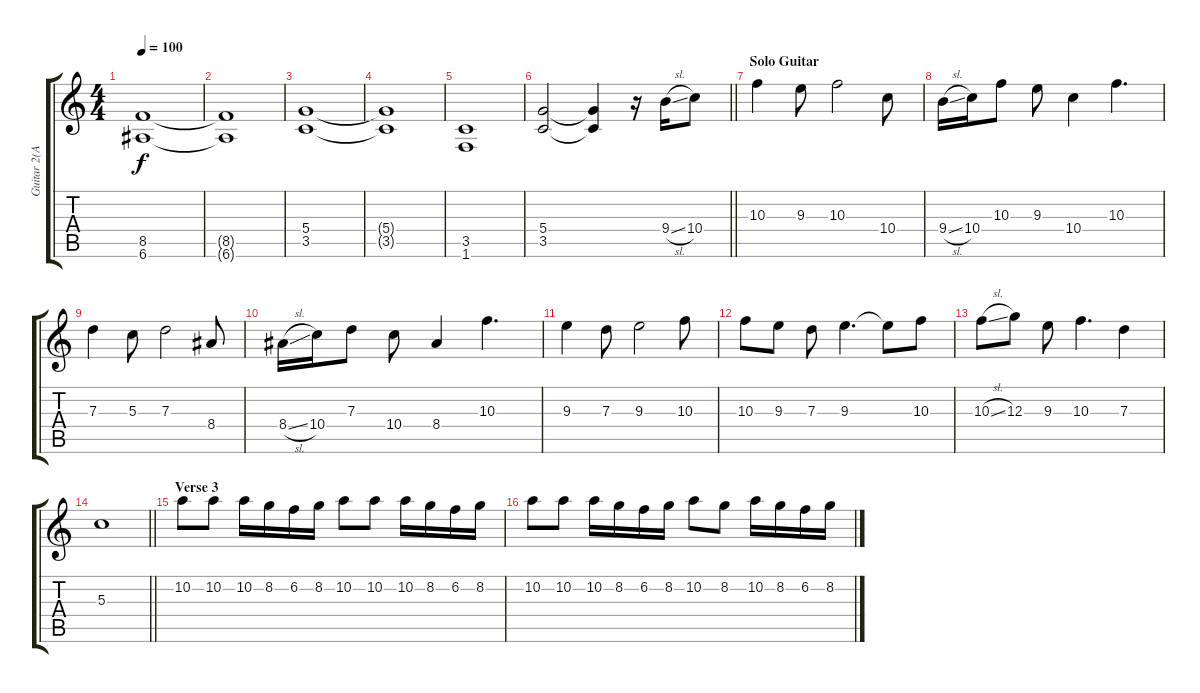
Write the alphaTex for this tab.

\track ("Guitar 2(Apoy)" "Guitar 2(A") {instrument overdrivenguitar}
\staff {score tabs}
\tuning (E4 B3 G3 D3 A2 E2) {hide}
\ts (4 4)
\tempo 100
\clef g2
\ks c
(8.5 6.6).1{dy f} |
(8.5{t} 6.6{t}).1 |
(5.4 3.5).1 |
(5.4{t} 3.5{t}).1 |
(3.5 1.6).1 |
\barLineRight lightlight
(5.4 3.5).2 (5.4{t} 3.5{t}).4 r.16 9.4{sl}.16 10.4.8 |
\section ("" "Solo Guitar")
10.3.4 9.3.8 10.3.2 10.4.8 |
9.4{sl}.16 10.4.16 10.3.8 9.3.8 10.4.4 10.3.4{d} |
7.3.4 5.3.8 7.3.2 8.4.8 |
8.4{sl}.16 10.4.16 7.3.8 10.4.8 8.4.4 10.3.4{d} |
9.3.4 7.3.8 9.3.2 10.3.8 |
10.3.8 9.3.8 7.3.8 9.3.4{d} 9.3{t}.8 10.3.8 |
10.3{sl}.8 12.3.8 9.3.8 10.3.4{d} 7.3.4 |
\barLineRight lightlight
5.3.1 |
\section ("" "Verse 3")
10.2.8{volume 11 balance 3} 10.2.8 10.2.16 8.2.16 6.2.16 8.2.16 10.2.8 10.2.8 10.2.16 8.2.16 6.2.16 8.2.16 |
10.2.8 10.2.8 10.2.16 8.2.16 6.2.16 8.2.16 10.2.8 8.2.8 10.2.16 8.2.16 6.2.16 8.2.16
